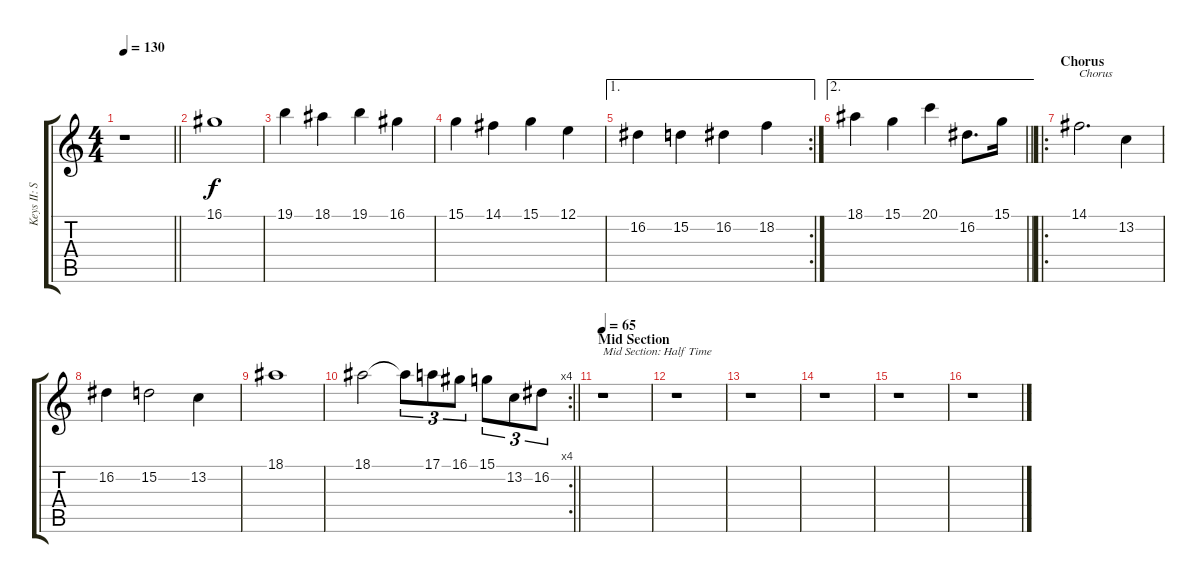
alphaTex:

\track ("Keys II: Strings [Ihsahn]" "Keys II: S") {instrument stringensemble1}
\staff {score tabs}
\tuning (E4 B3 G3 D3 A2 E2) {hide}
\ts (4 4)
\tempo 130
\clef g2
\barLineRight lightlight
\ks c
r.1{dy f} |
16.1.1 |
19.1.4 18.1.4 19.1.4 16.1.4 |
15.1.4 14.1.4 15.1.4 12.1.4 |
\ae 1
\rc 2
16.2.4 15.2.4 16.2.4 18.2.4 |
\ae 2
\barLineRight lightlight
18.1.4 15.1.4 20.1.4 16.2.8{d} 15.1.16 |
\ro
\section ("" "Chorus")
14.1.2{d txt "Chorus"} 13.2.4 |
16.2.4 15.2.2 13.2.4 |
18.1.1 |
\rc 4
\barLineRight lightlight
18.1.2 18.1{t}.8{tu (3 2)} 17.1.8{tu (3 2)} 16.1.8{tu (3 2)} 15.1.8{tu (3 2)} 13.2.8{tu (3 2)} 16.2.8{tu (3 2)} |
\section ("" "Mid Section")
\tempo 65
r.1{txt "Mid Section: Half Time"} |
r.1 |
r.1 |
r.1 |
r.1 |
r.1
